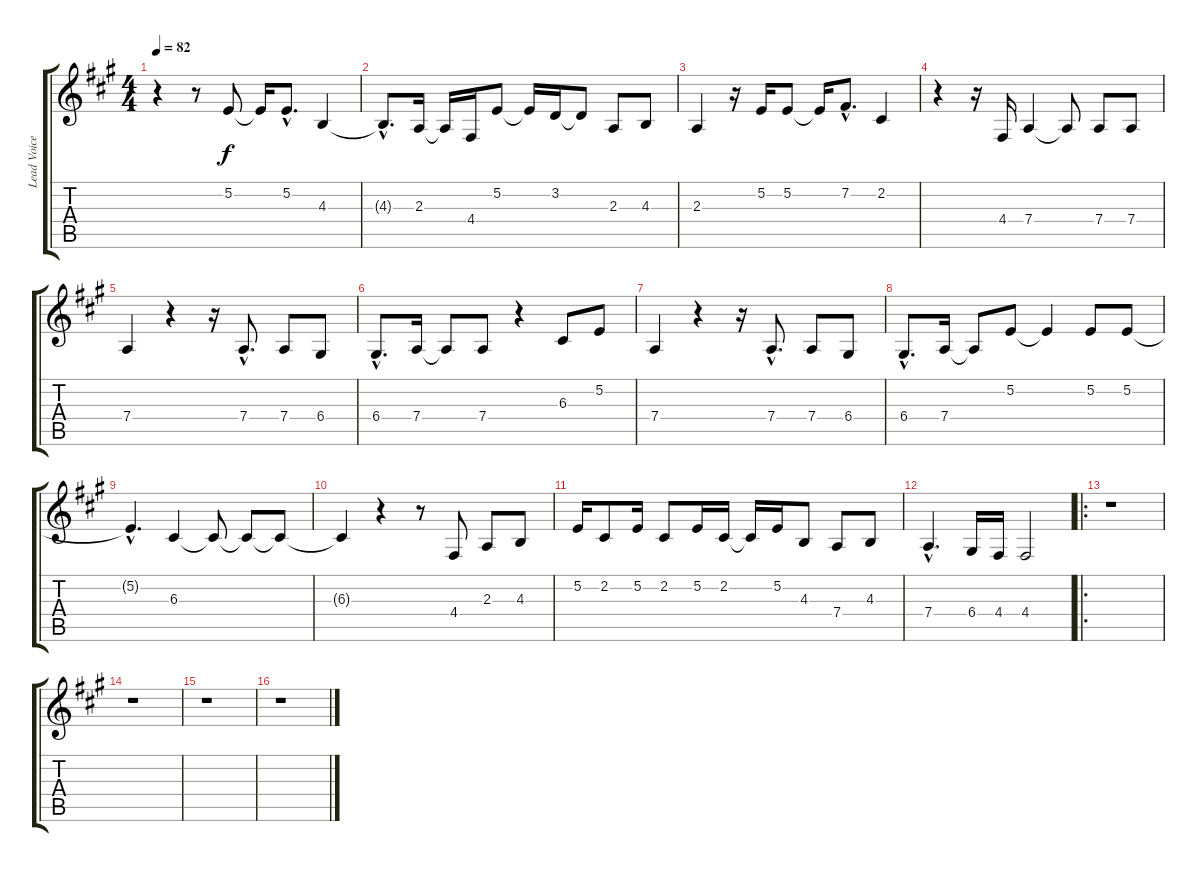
\track ("Lead Voice" "Lead Voice") {instrument violin}
\staff {score tabs}
\tuning (E4 B3 G3 D3 A2 E2) {hide}
\ts (4 4)
\tempo 82
\clef g2
\ks a
r.4{dy f instrument violin} r.8 5.2.8 5.2{t}.16 5.2{hac}.8{d} 4.3.4 |
4.3{hac t}.8{d} 2.3.16 2.3{t}.16 4.4.16 5.2.8 5.2{t}.16 3.2.16 3.2{t}.8 2.3.8 4.3.8 |
2.3.4 r.16 5.2.16 5.2.8 5.2{t}.16 7.2{hac}.8{d} 2.2.4 |
r.4 r.16 4.4.16 7.4.4 7.4{t}.8 7.4.8 7.4.8 |
7.4.4 r.4 r.16 7.4{hac}.8{d} 7.4.8 6.4.8 |
6.4{hac}.8{d} 7.4.16 7.4{t}.8 7.4.8 r.4 6.3.8 5.2.8 |
7.4.4 r.4 r.16 7.4{hac}.8{d} 7.4.8 6.4.8 |
6.4{hac}.8{d} 7.4.16 7.4{t}.8 5.2.8 5.2{t}.4 5.2.8 5.2.8 |
5.2{hac t}.4{d} 6.3.4 6.3{t}.8 6.3{t}.8 6.3{t}.8 |
6.3{t}.4 r.4 r.8 4.4.8 2.3.8 4.3.8 |
5.2.16 2.2.8 5.2.16 2.2.8 5.2.16 2.2.16 2.2{t}.16 5.2.16 4.3.8 7.4.8 4.3.8 |
7.4{hac}.4{d} 6.4.16 4.4.16 4.4.2 |
\ro
r.1 |
r.1 |
r.1 |
r.1
